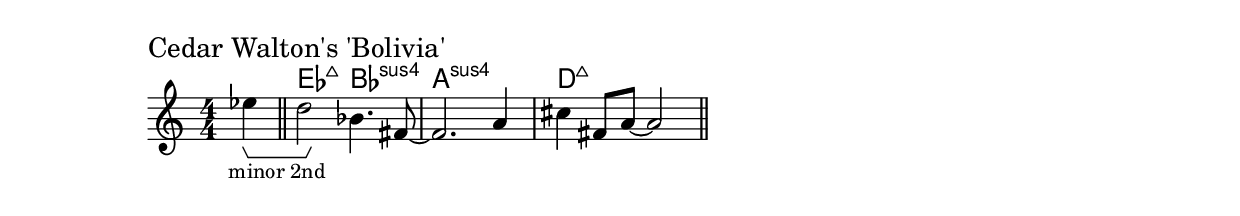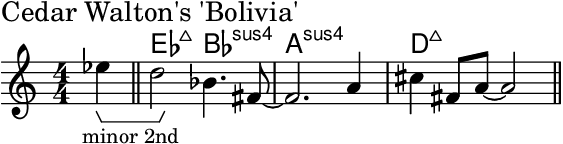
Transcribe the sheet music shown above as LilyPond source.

\version "2.24.4"
\language "english"
#(ly:set-option 'crop #t)
\score {
  \midi {
    \tempo 4=140
  }
  \layout {
    \context {
      \Score
      \omit BarNumber
    }
    \context {
      \Voice
      \consists Horizontal_bracket_engraver
    }
  }
  {
    <<
    \chords{
      \set noChordSymbol = ""
      \set minorChordModifier = \markup { "-" }
      \skip \ppp % spacer to set voice volume
      R4 | ef2:maj bf2:sus | a1:sus | d1:maj
    }
    \new Staff {
      \key c \major
      \numericTimeSignature
      \time 4/4
      \clef treble
      {
        \sectionLabel "Cedar Walton's 'Bolivia'"
        {
          \skip \f % spacer to set voice volume
          \once\override HorizontalBracketText.text = "minor 2nd"
          \partial 4 ef''4 \startGroup \bar "||"
          d''2 \stopGroup bf'4. fs'8~ |
          fs'2. a'4 |
          cs''4 fs'8 a'8~ a'2
          \bar "||"
        }
      }
    }
    >>
  }
}
